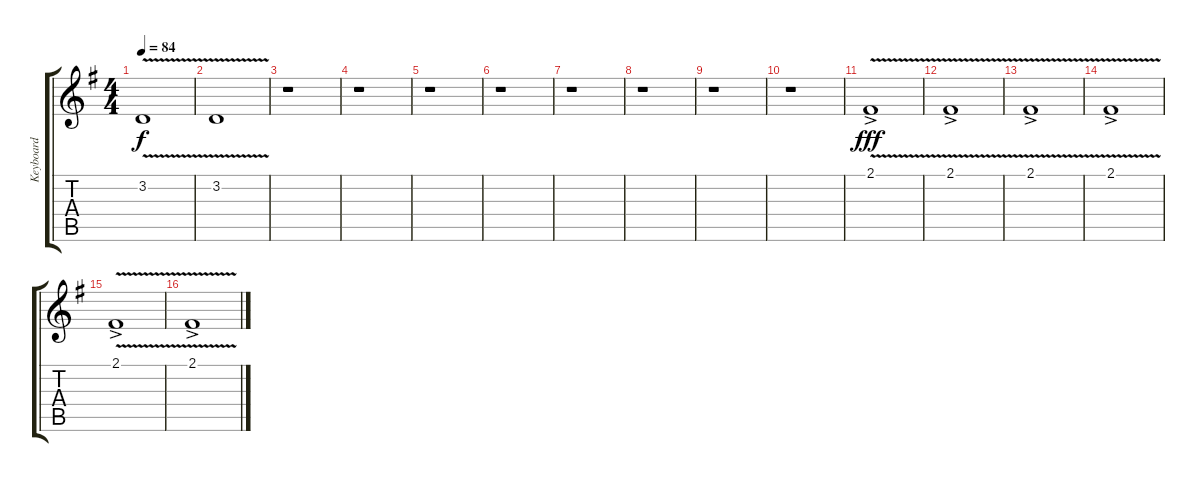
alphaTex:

\track ("Keyboard" "Keyboard") {instrument musicbox}
\staff {score tabs}
\tuning (E4 B3 E3 E3 B2 E2) {hide}
\ts (4 4)
\tempo 84
\clef g2
\ks g
3.2{v}.1{dy f} |
3.2{v}.1 |
r.1 |
r.1 |
r.1 |
r.1 |
r.1 |
r.1 |
r.1 |
r.1 |
2.1{v ac}.1{dy fff} |
2.1{v ac}.1 |
2.1{v ac}.1 |
2.1{v ac}.1 |
2.1{v ac}.1 |
2.1{v ac}.1
